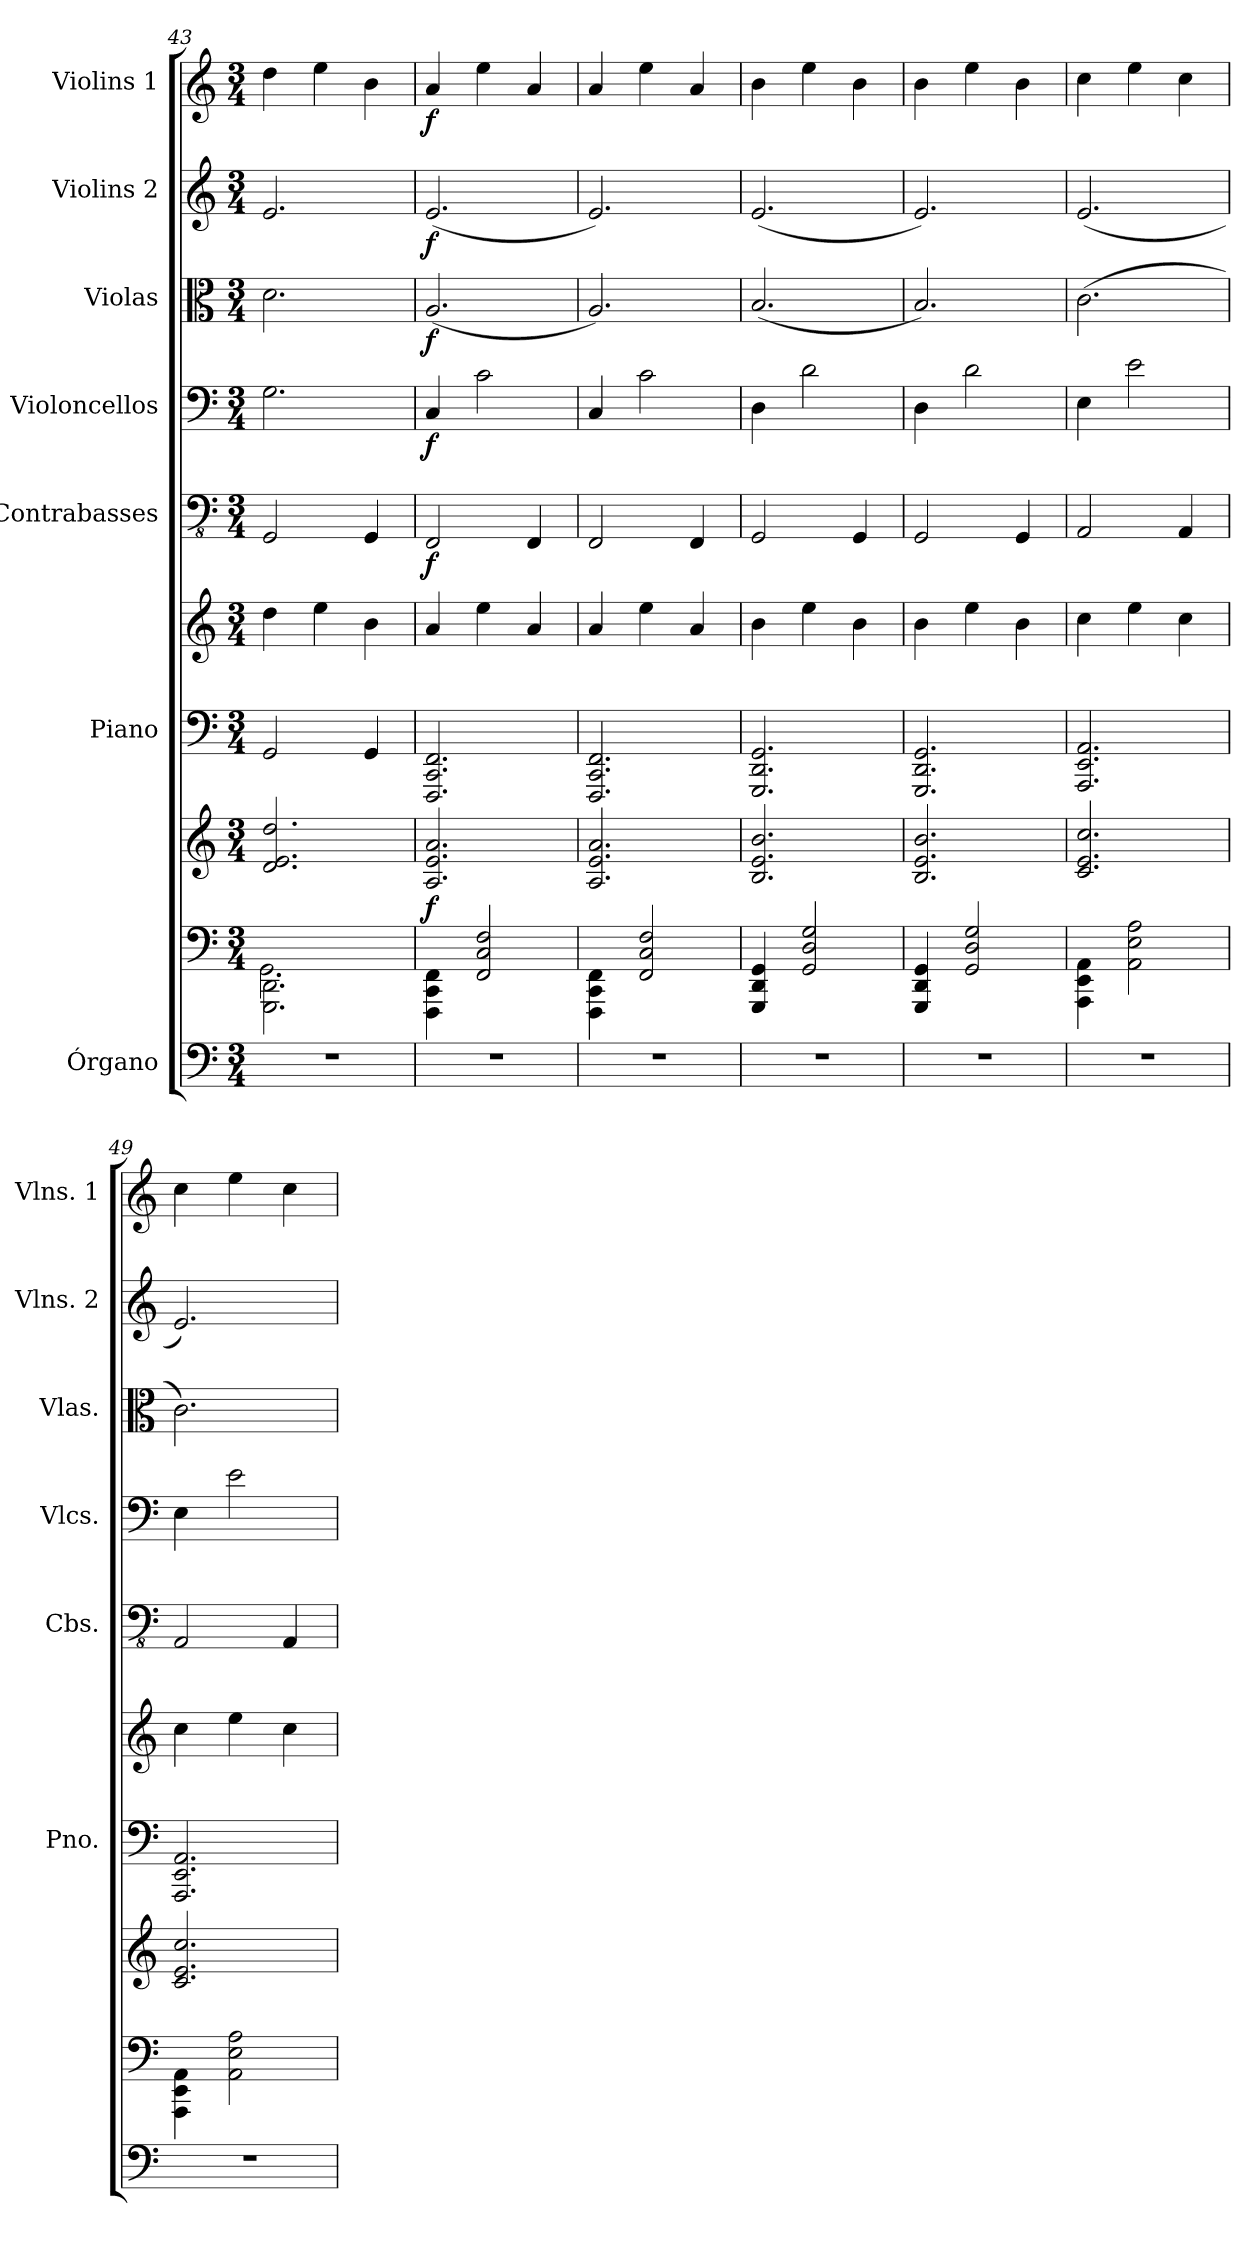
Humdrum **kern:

**kern	**kern	**kern	**dynam	**kern	**kern	**kern	**dynam	**kern	**dynam	**kern	**dynam	**kern	**dynam	**kern	**dynam
*part7	*part7	*part7	*part7	*part6	*part6	*part5	*part5	*part4	*part4	*part3	*part3	*part2	*part2	*part1	*part1
*staff10	*staff9	*staff8	*staff8/9/10	*staff7	*staff6	*staff5	*staff5	*staff4	*staff4	*staff3	*staff3	*staff2	*staff2	*staff1	*staff1
*I"Órgano	*	*	*	*I"Piano	*	*I"Contrabasses	*	*I"Violoncellos	*	*I"Violas	*	*I"Violins 2	*	*I"Violins 1	*
*	*	*	*	*I'Pno.	*	*I'Cbs.	*	*I'Vlcs.	*	*I'Vlas.	*	*I'Vlns. 2	*	*I'Vlns. 1	*
*clefF4	*clefF4	*clefG2	*	*clefF4	*clefG2	*clefFv4	*	*clefF4	*	*clefC3	*	*clefG2	*	*clefG2	*
*k[]	*k[]	*k[]	*	*k[]	*k[]	*k[]	*	*k[]	*	*k[]	*	*k[]	*	*k[]	*
*M3/4	*M3/4	*M3/4	*	*M3/4	*M3/4	*M3/4	*	*M3/4	*	*M3/4	*	*M3/4	*	*M3/4	*
=43	=43	=43	=43	=43	=43	=43	=43	=43	=43	=43	=43	=43	=43	=43	=43
*	*^	*	*	*	*	*	*	*	*	*	*	*	*	*	*
2.r	2.GGG\ 2.DD\	2.GG\	2.d/ 2.e/ 2.dd/	.	2GG/	4dd\	2GGG/	.	2.G\	.	2.d\	.	2.e/	.	4dd\	.
.	.	.	.	.	.	4ee\	.	.	.	.	.	.	.	.	4ee\	.
.	.	.	.	.	4GG/	4b\	4GGG/	.	.	.	.	.	.	.	4b\	.
*	*v	*v	*	*	*	*	*	*	*	*	*	*	*	*	*	*
=44	=44	=44	=44	=44	=44	=44	=44	=44	=44	=44	=44	=44	=44	=44	=44
!	!	!	!LO:DY:a=2	!	!	!	!LO:DY:b	!	!LO:DY:b	!	!LO:DY:b	!	!LO:DY:b	!	!LO:DY:b
2.r	4FFF\ 4CC\ 4FF\	2.A/ 2.e/ 2.a/	f	2.FFF/ 2.CC/ 2.FF/	4a/	2FFF/	f	4C/	f	(2.A/	f	(2.e/	f	4a/	f
.	2FF/ 2C/ 2F/	.	.	.	4ee\	.	.	2c\	.	.	.	.	.	4ee\	.
.	.	.	.	.	4a/	4FFF/	.	.	.	.	.	.	.	4a/	.
=45	=45	=45	=45	=45	=45	=45	=45	=45	=45	=45	=45	=45	=45	=45	=45
2.r	4FFF\ 4CC\ 4FF\	2.A/ 2.e/ 2.a/	.	2.FFF/ 2.CC/ 2.FF/	4a/	2FFF/	.	4C/	.	2.A/)	.	2.e/)	.	4a/	.
.	2FF/ 2C/ 2F/	.	.	.	4ee\	.	.	2c\	.	.	.	.	.	4ee\	.
.	.	.	.	.	4a/	4FFF/	.	.	.	.	.	.	.	4a/	.
!!LO:PB:g=z
=46	=46	=46	=46	=46	=46	=46	=46	=46	=46	=46	=46	=46	=46	=46	=46
2.r	4GGG/ 4DD/ 4GG/	2.B/ 2.e/ 2.b/	.	2.GGG/ 2.DD/ 2.GG/	4b\	2GGG/	.	4D\	.	(2.B/	.	(2.e/	.	4b\	.
.	2GG/ 2D/ 2G/	.	.	.	4ee\	.	.	2d\	.	.	.	.	.	4ee\	.
.	.	.	.	.	4b\	4GGG/	.	.	.	.	.	.	.	4b\	.
=47	=47	=47	=47	=47	=47	=47	=47	=47	=47	=47	=47	=47	=47	=47	=47
2.r	4GGG/ 4DD/ 4GG/	2.B/ 2.e/ 2.b/	.	2.GGG/ 2.DD/ 2.GG/	4b\	2GGG/	.	4D\	.	2.B/)	.	2.e/)	.	4b\	.
.	2GG/ 2D/ 2G/	.	.	.	4ee\	.	.	2d\	.	.	.	.	.	4ee\	.
.	.	.	.	.	4b\	4GGG/	.	.	.	.	.	.	.	4b\	.
=48	=48	=48	=48	=48	=48	=48	=48	=48	=48	=48	=48	=48	=48	=48	=48
2.r	4AAA\ 4EE\ 4AA\	2.c/ 2.e/ 2.cc/	.	2.AAA/ 2.EE/ 2.AA/	4cc\	2AAA/	.	4E\	.	(2.c\	.	(2.e/	.	4cc\	.
.	2AA\ 2E\ 2A\	.	.	.	4ee\	.	.	2e\	.	.	.	.	.	4ee\	.
.	.	.	.	.	4cc\	4AAA/	.	.	.	.	.	.	.	4cc\	.
=49	=49	=49	=49	=49	=49	=49	=49	=49	=49	=49	=49	=49	=49	=49	=49
2.r	4AAA\ 4EE\ 4AA\	2.c/ 2.e/ 2.cc/	.	2.AAA/ 2.EE/ 2.AA/	4cc\	2AAA/	.	4E\	.	2.c\)	.	2.e/)	.	4cc\	.
.	2AA\ 2E\ 2A\	.	.	.	4ee\	.	.	2e\	.	.	.	.	.	4ee\	.
.	.	.	.	.	4cc\	4AAA/	.	.	.	.	.	.	.	4cc\	.
=	=	=	=	=	=	=	=	=	=	=	=	=	=	=	=
*-	*-	*-	*-	*-	*-	*-	*-	*-	*-	*-	*-	*-	*-	*-	*-
